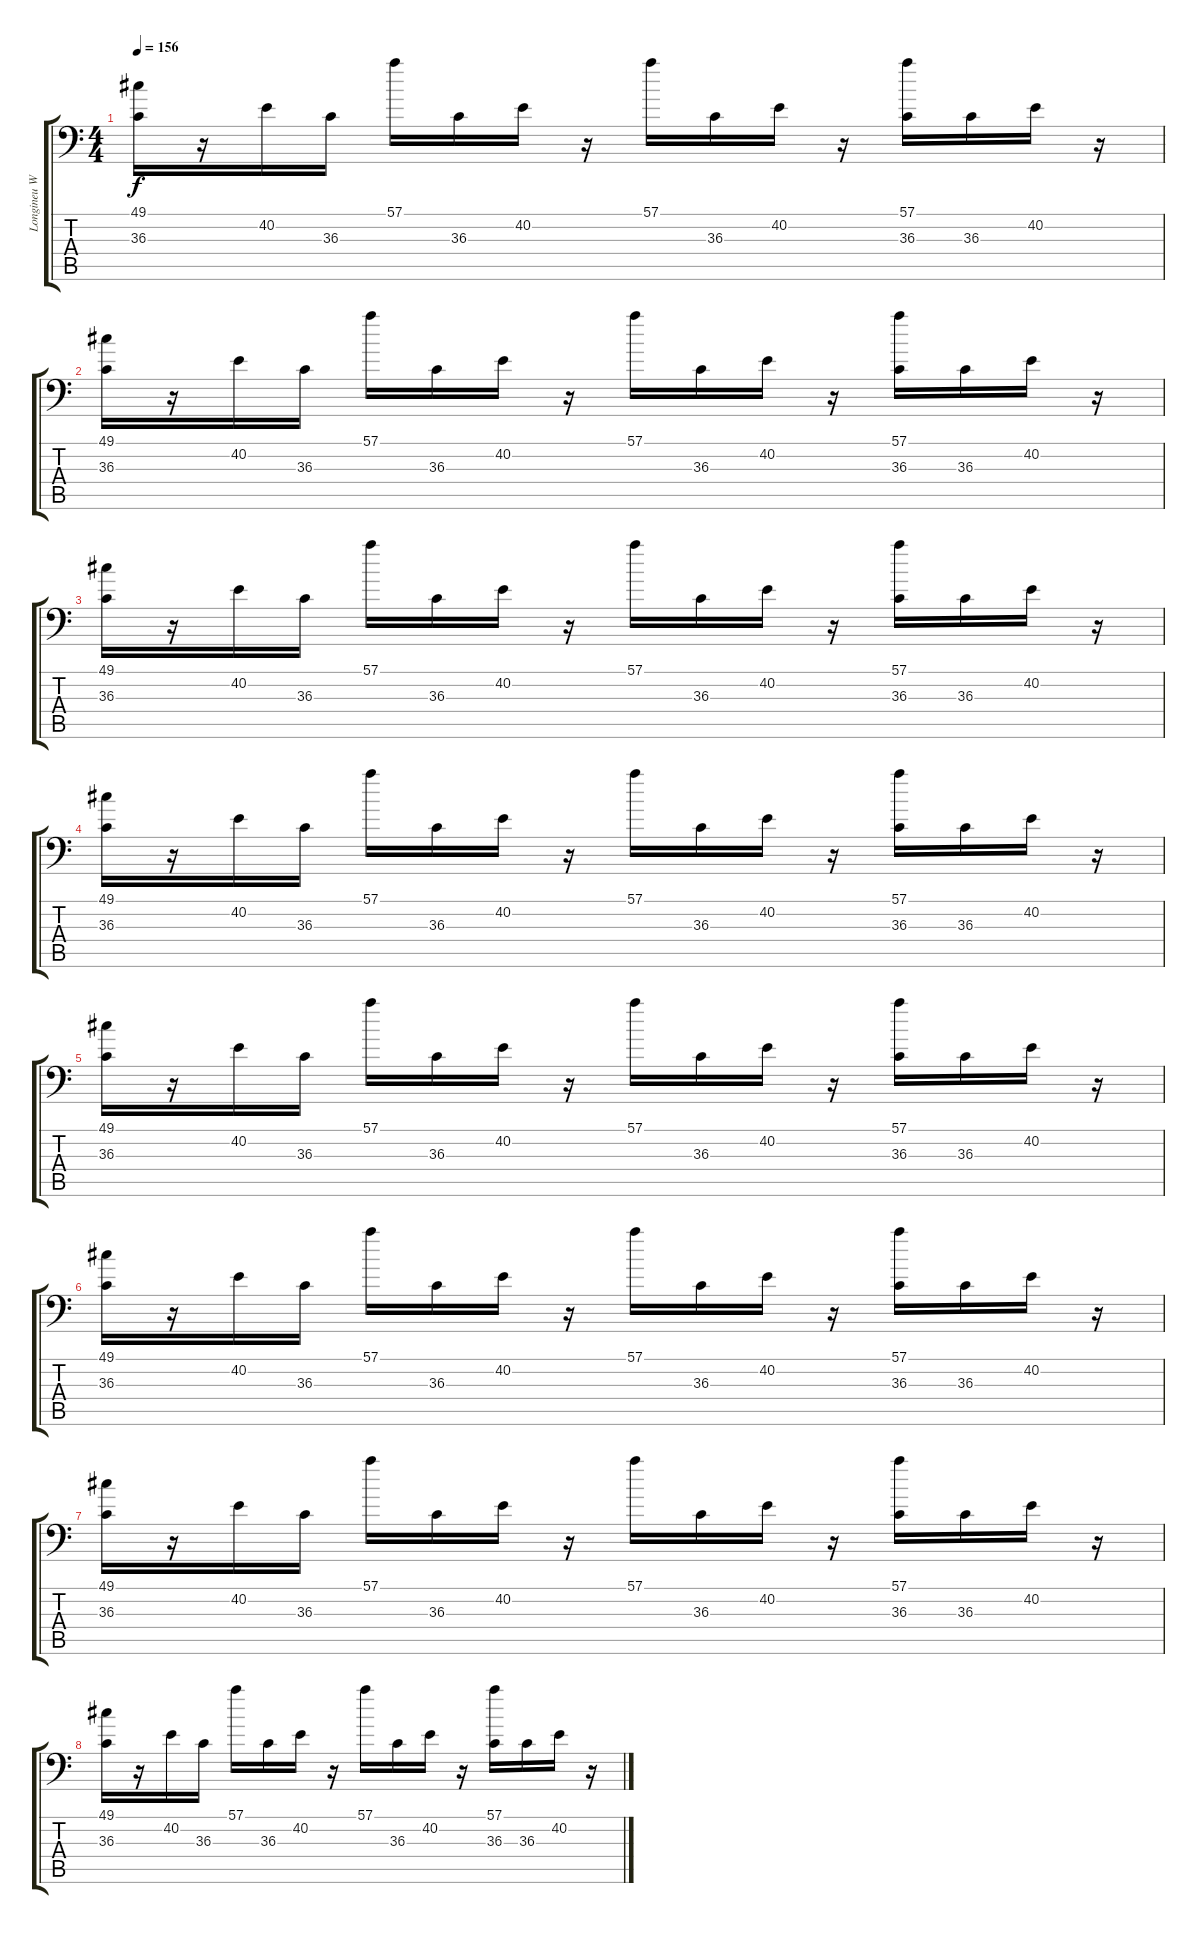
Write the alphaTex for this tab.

\track ("Longineu W. Parsons III" "Longineu W") {instrument acousticgrandpiano}
\staff {score tabs}
\tuning (C-1 C-1 C-1 C-1 C-1 C-1) {hide}
\ts (4 4)
\tempo 156
\clef f4
\ks c
(49.1 36.3).16{dy f} r.16 40.2.16 36.3.16 57.1.16 36.3.16 40.2.16 r.16 57.1.16 36.3.16 40.2.16 r.16 (57.1 36.3).16 36.3.16 40.2.16 r.16 |
(49.1 36.3).16 r.16 40.2.16 36.3.16 57.1.16 36.3.16 40.2.16 r.16 57.1.16 36.3.16 40.2.16 r.16 (57.1 36.3).16 36.3.16 40.2.16 r.16 |
(49.1 36.3).16 r.16 40.2.16 36.3.16 57.1.16 36.3.16 40.2.16 r.16 57.1.16 36.3.16 40.2.16 r.16 (57.1 36.3).16 36.3.16 40.2.16 r.16 |
(49.1 36.3).16 r.16 40.2.16 36.3.16 57.1.16 36.3.16 40.2.16 r.16 57.1.16 36.3.16 40.2.16 r.16 (57.1 36.3).16 36.3.16 40.2.16 r.16 |
(49.1 36.3).16 r.16 40.2.16 36.3.16 57.1.16 36.3.16 40.2.16 r.16 57.1.16 36.3.16 40.2.16 r.16 (57.1 36.3).16 36.3.16 40.2.16 r.16 |
(49.1 36.3).16 r.16 40.2.16 36.3.16 57.1.16 36.3.16 40.2.16 r.16 57.1.16 36.3.16 40.2.16 r.16 (57.1 36.3).16 36.3.16 40.2.16 r.16 |
(49.1 36.3).16 r.16 40.2.16 36.3.16 57.1.16 36.3.16 40.2.16 r.16 57.1.16 36.3.16 40.2.16 r.16 (57.1 36.3).16 36.3.16 40.2.16 r.16 |
(49.1 36.3).16 r.16 40.2.16 36.3.16 57.1.16 36.3.16 40.2.16 r.16 57.1.16 36.3.16 40.2.16 r.16 (57.1 36.3).16 36.3.16 40.2.16 r.16
